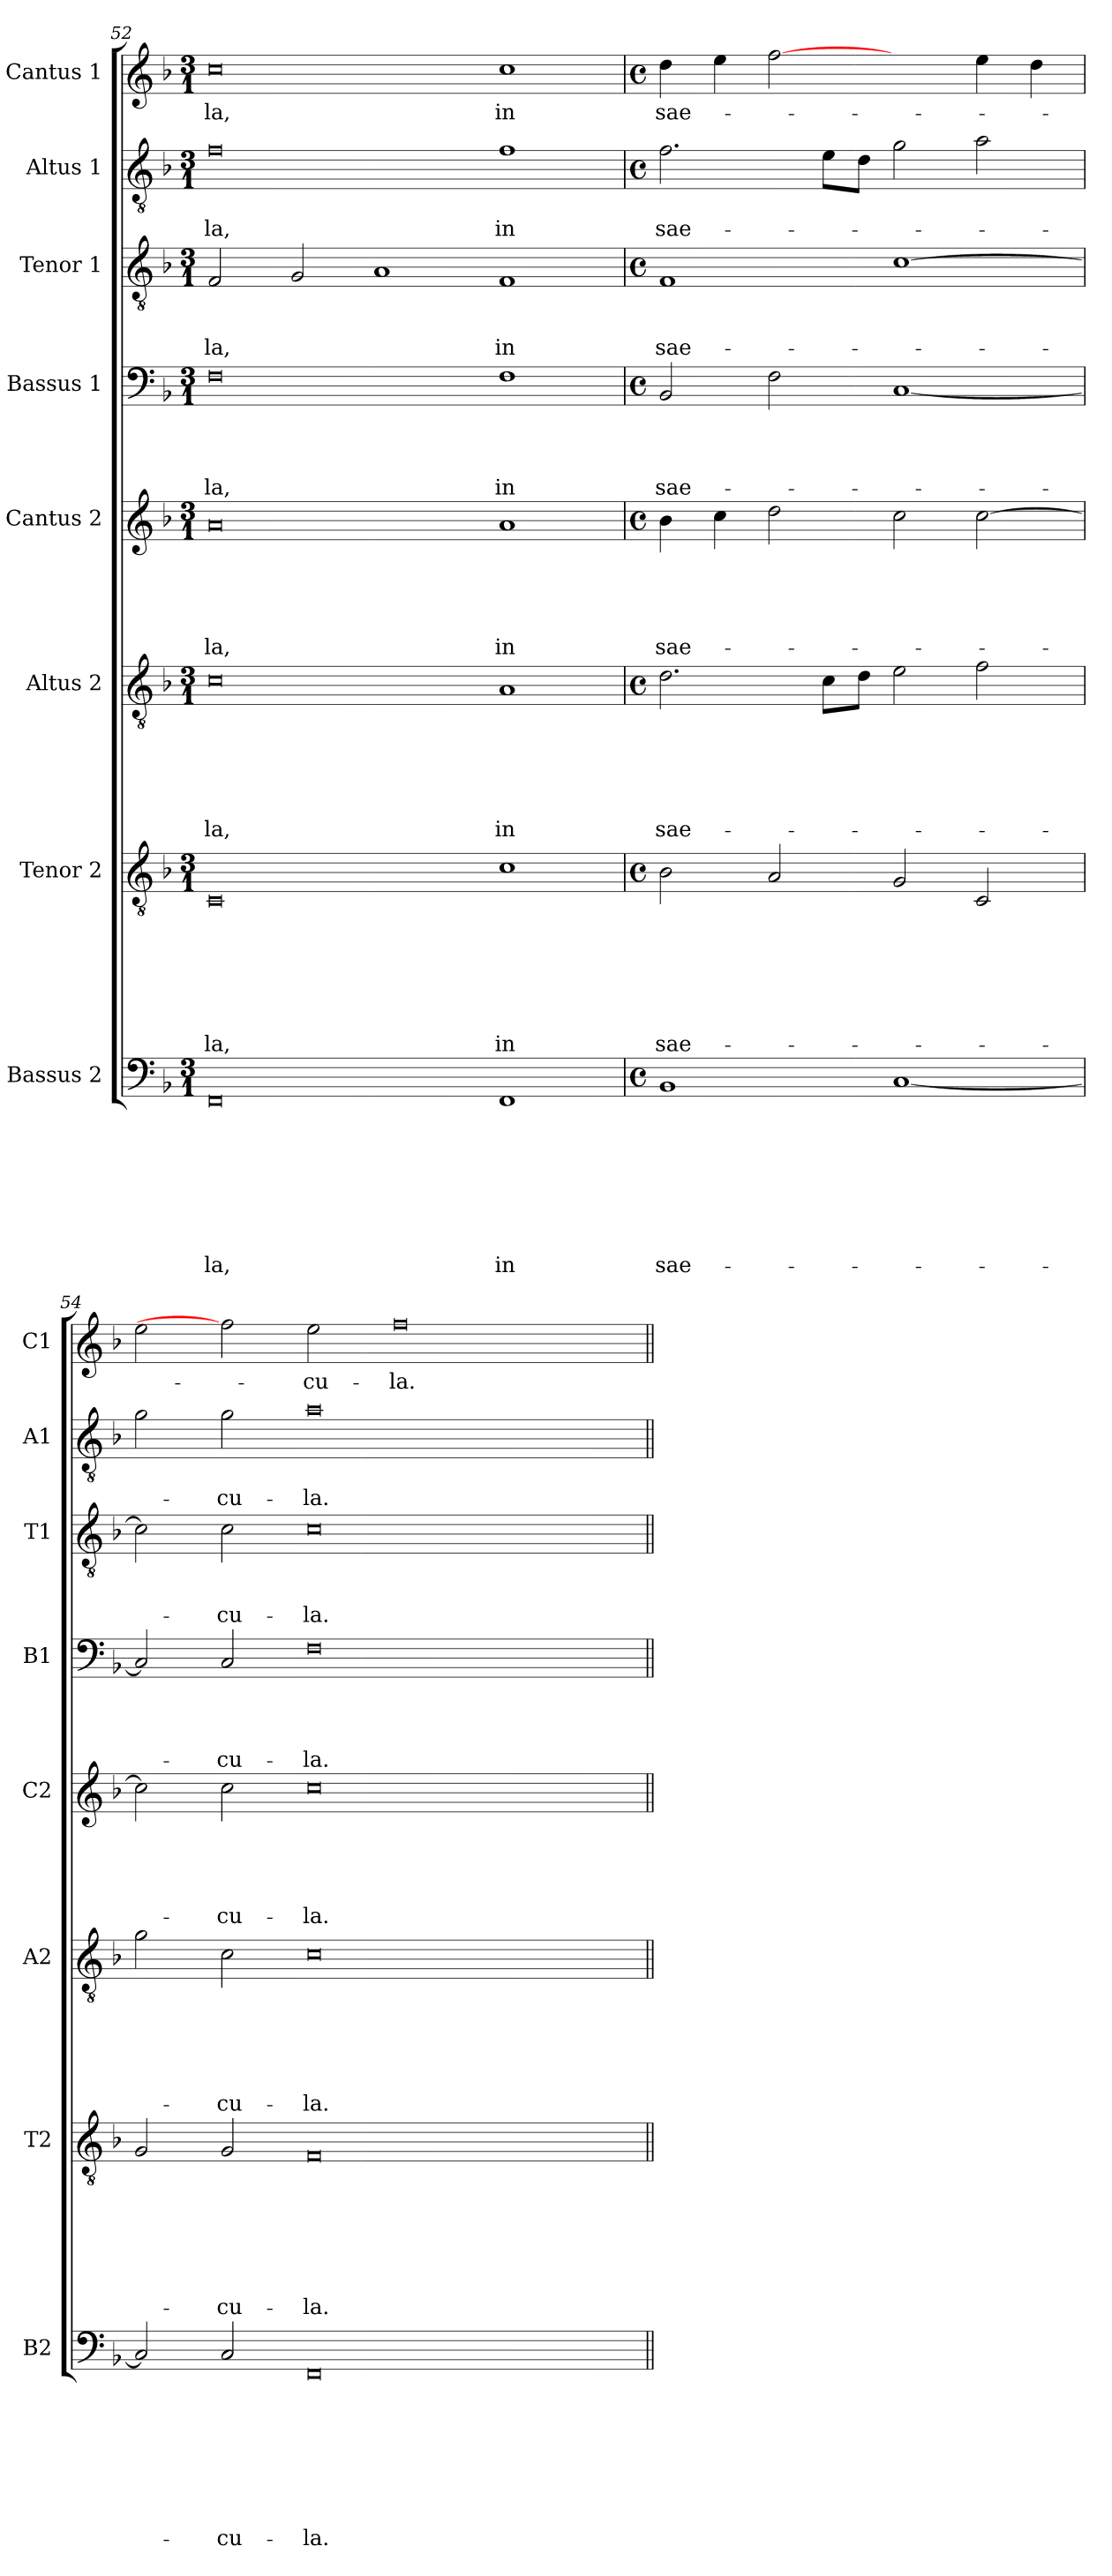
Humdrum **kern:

**kern	**text	**text	**text	**text	**text	**text	**text	**text	**kern	**text	**text	**text	**text	**text	**text	**text	**kern	**text	**text	**text	**text	**text	**text	**kern	**text	**text	**text	**text	**text	**kern	**text	**text	**text	**text	**kern	**text	**text	**text	**kern	**text	**text	**kern	**text
*part8	*part8	*part8	*part8	*part8	*part8	*part8	*part8	*part8	*part7	*part7	*part7	*part7	*part7	*part7	*part7	*part7	*part6	*part6	*part6	*part6	*part6	*part6	*part6	*part5	*part5	*part5	*part5	*part5	*part5	*part4	*part4	*part4	*part4	*part4	*part3	*part3	*part3	*part3	*part2	*part2	*part2	*part1	*part1
*staff8	*staff8	*staff8	*staff8	*staff8	*staff8	*staff8	*staff8	*staff8	*staff7	*staff7	*staff7	*staff7	*staff7	*staff7	*staff7	*staff7	*staff6	*staff6	*staff6	*staff6	*staff6	*staff6	*staff6	*staff5	*staff5	*staff5	*staff5	*staff5	*staff5	*staff4	*staff4	*staff4	*staff4	*staff4	*staff3	*staff3	*staff3	*staff3	*staff2	*staff2	*staff2	*staff1	*staff1
*I"Bassus 2	*	*	*	*	*	*	*	*	*I"Tenor 2	*	*	*	*	*	*	*	*I"Altus 2	*	*	*	*	*	*	*I"Cantus 2	*	*	*	*	*	*I"Bassus 1	*	*	*	*	*I"Tenor 1	*	*	*	*I"Altus 1	*	*	*I"Cantus 1	*
*I'B2	*	*	*	*	*	*	*	*	*I'T2	*	*	*	*	*	*	*	*I'A2	*	*	*	*	*	*	*I'C2	*	*	*	*	*	*I'B1	*	*	*	*	*I'T1	*	*	*	*I'A1	*	*	*I'C1	*
*clefF4	*	*	*	*	*	*	*	*	*clefGv2	*	*	*	*	*	*	*	*clefGv2	*	*	*	*	*	*	*clefG2	*	*	*	*	*	*clefF4	*	*	*	*	*clefGv2	*	*	*	*clefGv2	*	*	*clefG2	*
*k[b-]	*	*	*	*	*	*	*	*	*k[b-]	*	*	*	*	*	*	*	*k[b-]	*	*	*	*	*	*	*k[b-]	*	*	*	*	*	*k[b-]	*	*	*	*	*k[b-]	*	*	*	*k[b-]	*	*	*k[b-]	*
*d:	*	*	*	*	*	*	*	*	*d:	*	*	*	*	*	*	*	*d:	*	*	*	*	*	*	*d:	*	*	*	*	*	*d:	*	*	*	*	*d:	*	*	*	*d:	*	*	*d:	*
*M3/1	*	*	*	*	*	*	*	*	*M3/1	*	*	*	*	*	*	*	*M3/1	*	*	*	*	*	*	*M3/1	*	*	*	*	*	*M3/1	*	*	*	*	*M3/1	*	*	*	*M3/1	*	*	*M3/1	*
=52	=52	=52	=52	=52	=52	=52	=52	=52	=52	=52	=52	=52	=52	=52	=52	=52	=52	=52	=52	=52	=52	=52	=52	=52	=52	=52	=52	=52	=52	=52	=52	=52	=52	=52	=52	=52	=52	=52	=52	=52	=52	=52	=52
0FF	.	.	.	.	.	.	.	-la,	0C	.	.	.	.	.	.	-la,	0c	.	.	.	.	.	-la,	0a	.	.	.	.	-la,	0F	.	.	.	-la,	2F/	.	.	-la,	0f	.	-la,	0cc	-la,
.	.	.	.	.	.	.	.	.	.	.	.	.	.	.	.	.	.	.	.	.	.	.	.	.	.	.	.	.	.	.	.	.	.	.	2G/	.	.	.	.	.	.	.	.
.	.	.	.	.	.	.	.	.	.	.	.	.	.	.	.	.	.	.	.	.	.	.	.	.	.	.	.	.	.	.	.	.	.	.	1A	.	.	.	.	.	.	.	.
1FF	.	.	.	.	.	.	.	in	1c	.	.	.	.	.	.	in	1A	.	.	.	.	.	in	1a	.	.	.	.	in	1F	.	.	.	in	1F	.	.	in	1f	.	in	1cc	in
=53	=53	=53	=53	=53	=53	=53	=53	=53	=53	=53	=53	=53	=53	=53	=53	=53	=53	=53	=53	=53	=53	=53	=53	=53	=53	=53	=53	=53	=53	=53	=53	=53	=53	=53	=53	=53	=53	=53	=53	=53	=53	=53	=53
*M4/4	*	*	*	*	*	*	*	*	*M4/4	*	*	*	*	*	*	*	*M4/4	*	*	*	*	*	*	*M4/4	*	*	*	*	*	*M4/4	*	*	*	*	*M4/4	*	*	*	*M4/4	*	*	*M4/4	*
*met(c)	*	*	*	*	*	*	*	*	*met(c)	*	*	*	*	*	*	*	*met(c)	*	*	*	*	*	*	*met(c)	*	*	*	*	*	*met(c)	*	*	*	*	*met(c)	*	*	*	*met(c)	*	*	*met(c)	*
1BB-	.	.	.	.	.	.	.	sae-	2B-\	.	.	.	.	.	.	sae-	2.d\	.	.	.	.	.	sae-	4b-\	.	.	.	.	sae-	2BB-/	.	.	.	sae-	1F	.	.	sae-	2.f\	.	sae-	4dd\	sae-
.	.	.	.	.	.	.	.	.	.	.	.	.	.	.	.	.	.	.	.	.	.	.	.	4cc\	.	.	.	.	.	.	.	.	.	.	.	.	.	.	.	.	.	4ee\	.
.	.	.	.	.	.	.	.	.	2A/	.	.	.	.	.	.	.	.	.	.	.	.	.	.	2dd\	.	.	.	.	.	2F\	.	.	.	.	.	.	.	.	.	.	.	[2ff	.
.	.	.	.	.	.	.	.	.	.	.	.	.	.	.	.	.	8c\L	.	.	.	.	.	.	.	.	.	.	.	.	.	.	.	.	.	.	.	.	.	8e\L	.	.	.	.
.	.	.	.	.	.	.	.	.	.	.	.	.	.	.	.	.	8d\J	.	.	.	.	.	.	.	.	.	.	.	.	.	.	.	.	.	.	.	.	.	8d\J	.	.	.	.
[1C	.	.	.	.	.	.	.	.	2G/	.	.	.	.	.	.	.	2e\	.	.	.	.	.	.	2cc\	.	.	.	.	.	[1C	.	.	.	.	[1c	.	.	.	2g\	.	.	2ryy	.
.	.	.	.	.	.	.	.	.	2C/	.	.	.	.	.	.	.	2f\	.	.	.	.	.	.	[2cc\	.	.	.	.	.	.	.	.	.	.	.	.	.	.	2a\	.	.	4ee\	.
.	.	.	.	.	.	.	.	.	.	.	.	.	.	.	.	.	.	.	.	.	.	.	.	.	.	.	.	.	.	.	.	.	.	.	.	.	.	.	.	.	.	4dd\	.
=54	=54	=54	=54	=54	=54	=54	=54	=54	=54	=54	=54	=54	=54	=54	=54	=54	=54	=54	=54	=54	=54	=54	=54	=54	=54	=54	=54	=54	=54	=54	=54	=54	=54	=54	=54	=54	=54	=54	=54	=54	=54	=54	=54
2C/]	.	.	.	.	.	.	.	.	2G/	.	.	.	.	.	.	.	2g\	.	.	.	.	.	.	2cc\]	.	.	.	.	.	2C/]	.	.	.	.	2c\]	.	.	.	2g\	.	.	2ee\	.
2C/	.	.	.	.	.	.	.	-cu-	2G/	.	.	.	.	.	.	-cu-	2c\	.	.	.	.	.	-cu-	2cc\	.	.	.	.	-cu-	2C/	.	.	.	-cu-	2c\	.	.	-cu-	2g\	.	-cu-	2ff]	.
0FF	.	.	.	.	.	.	.	-la.	0F	.	.	.	.	.	.	-la.	0c	.	.	.	.	.	-la.	0cc	.	.	.	.	-la.	0F	.	.	.	-la.	0c	.	.	-la.	0a	.	-la.	2ee\	-cu-
.	.	.	.	.	.	.	.	.	.	.	.	.	.	.	.	.	.	.	.	.	.	.	.	.	.	.	.	.	.	.	.	.	.	.	.	.	.	.	.	.	.	0ff	-la.
2ryy	.	.	.	.	.	.	.	.	2ryy	.	.	.	.	.	.	.	2ryy	.	.	.	.	.	.	2ryy	.	.	.	.	.	2ryy	.	.	.	.	2ryy	.	.	.	2ryy	.	.	.	.
=||	=||	=||	=||	=||	=||	=||	=||	=||	=||	=||	=||	=||	=||	=||	=||	=||	=||	=||	=||	=||	=||	=||	=||	=||	=||	=||	=||	=||	=||	=||	=||	=||	=||	=||	=||	=||	=||	=||	=||	=||	=||	=||	=||
*-	*-	*-	*-	*-	*-	*-	*-	*-	*-	*-	*-	*-	*-	*-	*-	*-	*-	*-	*-	*-	*-	*-	*-	*-	*-	*-	*-	*-	*-	*-	*-	*-	*-	*-	*-	*-	*-	*-	*-	*-	*-	*-	*-
